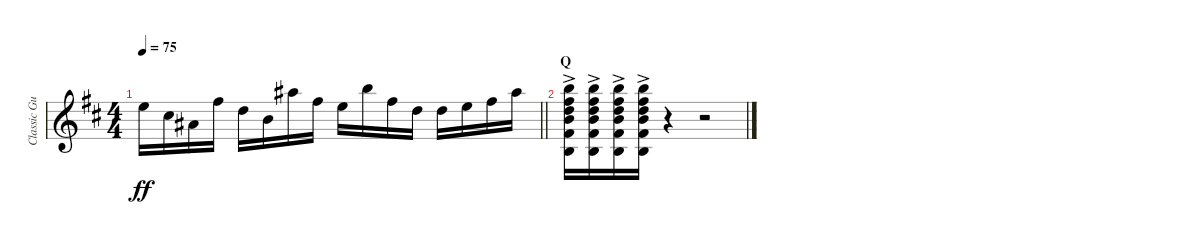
\track ("Classic Guitar 2" "Classic Gu") {instrument acousticguitarnylon}
\staff {score}
\tuning (E4 B3 G3 D3 A2 E2) {hide}
\ts (4 4)
\tempo 75
\clef g2
\barLineRight lightlight
\ks d
0.1.16{dy ff} 2.2.16 3.3.16 2.1.16 3.2.16 4.3.16 6.1.16 7.2.16 0.1.16 7.1.16 2.1.16 3.2.16 3.2.16 5.2.16 7.2.16 6.1.16 |
\section ("" "Q")
(7.1{ac} 7.2 7.3 9.4 2.5 14.6).16{bd 30} (7.1{ac} 7.2 7.3 9.4 2.5 14.6).16{bu 30} (7.1{ac} 7.2 7.3 9.4 2.5 14.6).16{bd 30} (7.1{ac} 7.2 7.3 9.4 2.5 14.6).16{bd 30} r.4 r.2
